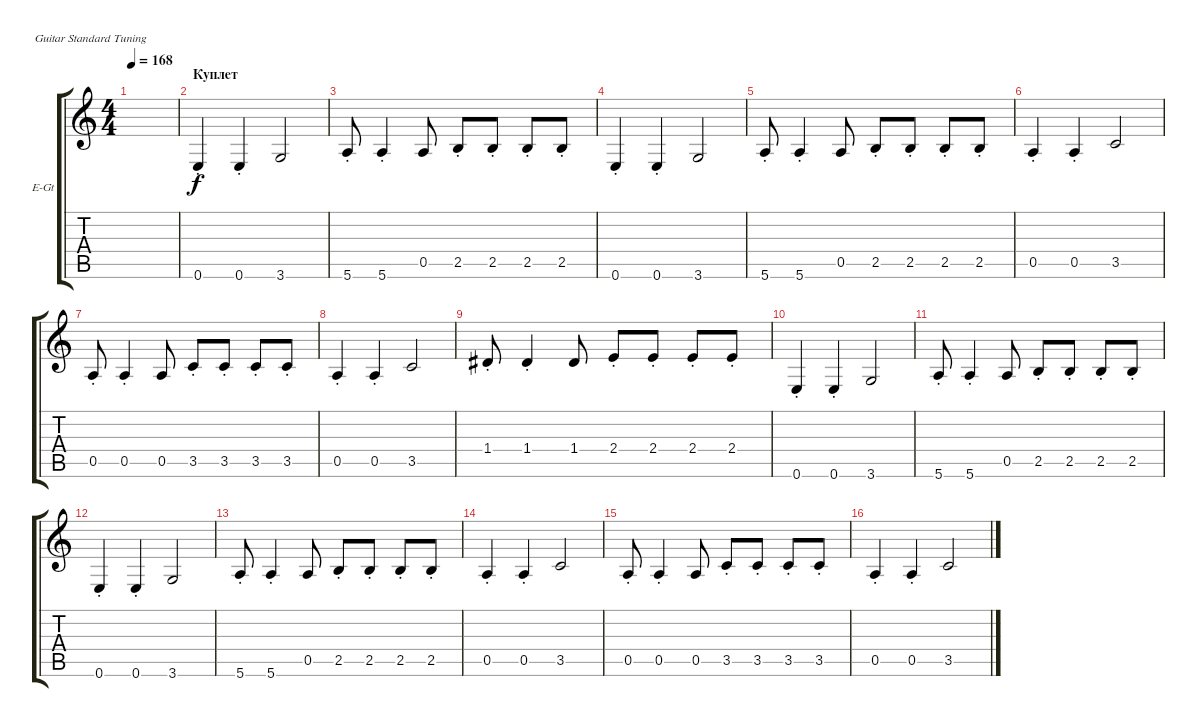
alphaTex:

\defaultSystemsLayout 4
\bracketExtendMode groupsimilarinstruments
\firstSystemTrackNameOrientation horizontal
\otherSystemsTrackNameOrientation horizontal
\track ("Г. Каспарян" "E-Gt") {instrument electricguitarclean}
\staff {score tabs}
\tuning (E4 B3 G3 D3 A2 E2)
\ts (4 4)
\tempo 168
\clef g2
\scale
0.333333
\ks c
|
\section ("" "Куплет ")
\scale
0.333333 0.6{st}.4 0.6{st}.4 3.6.2 |
\scale
0.333333 5.6{st}.8 5.6{st}.4 0.5.8 2.5{st}.8 2.5{st}.8 2.5{st}.8 2.5{st}.8 |
\scale
0.333333 0.6{st}.4 0.6{st}.4 3.6.2 |
\scale
0.333333 5.6{st}.8 5.6{st}.4 0.5.8 2.5{st}.8 2.5{st}.8 2.5{st}.8 2.5{st}.8 |
\scale
0.333333 0.5{st}.4 0.5{st}.4 3.5.2 |
\scale
0.333333 0.5{st}.8 0.5{st}.4 0.5.8 3.5{st}.8 3.5{st}.8 3.5{st}.8 3.5{st}.8 |
\scale
0.333333 0.5{st}.4 0.5{st}.4 3.5.2 |
\scale
0.333333 1.4{st}.8 1.4{st}.4 1.4.8 2.4{st}.8 2.4{st}.8 2.4{st}.8 2.4{st}.8 |
\scale
0.333333 0.6{st}.4 0.6{st}.4 3.6.2 |
\scale
0.333333 5.6{st}.8 5.6{st}.4 0.5.8 2.5{st}.8 2.5{st}.8 2.5{st}.8 2.5{st}.8 |
\scale
0.333333 0.6{st}.4 0.6{st}.4 3.6.2 |
\scale
0.333333 5.6{st}.8 5.6{st}.4 0.5.8 2.5{st}.8 2.5{st}.8 2.5{st}.8 2.5{st}.8 |
\scale
0.333333 0.5{st}.4 0.5{st}.4 3.5.2 |
\scale
0.333333 0.5{st}.8 0.5{st}.4 0.5.8 3.5{st}.8 3.5{st}.8 3.5{st}.8 3.5{st}.8 |
\scale
0.333333 0.5{st}.4 0.5{st}.4 3.5.2
